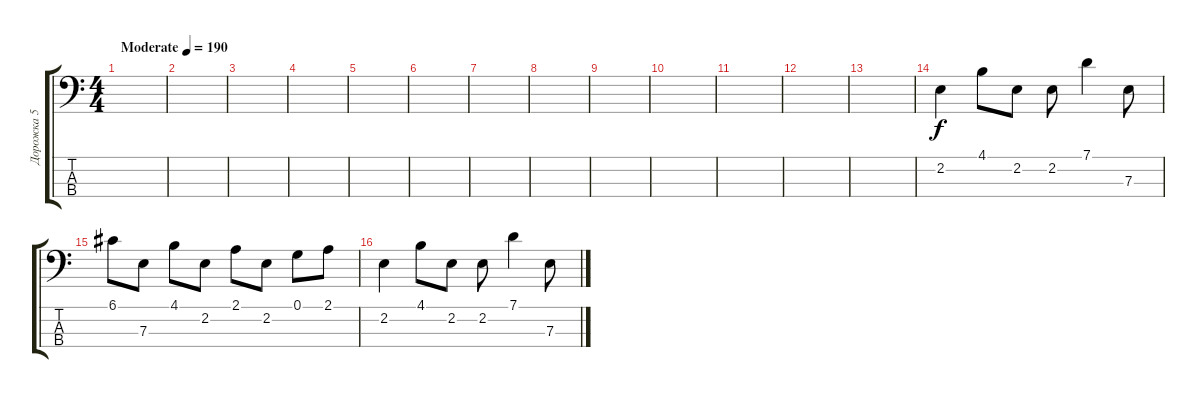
\track ("Дорожка 5" "Дорожка 5") {instrument electricbassfinger}
\staff {score tabs}
\tuning (G2 D2 A1 E1) {hide}
\ts (4 4)
\tempo (190 "Moderate")
\clef f4
\ks c
|
|
|
|
|
|
|
|
|
|
|
|
|
2.2.4 4.1.8 2.2.8 2.2.8 7.1.4 7.3.8 |
6.1.8 7.3.8 4.1.8 2.2.8 2.1.8 2.2.8 0.1.8 2.1.8 |
2.2.4 4.1.8 2.2.8 2.2.8 7.1.4 7.3.8
